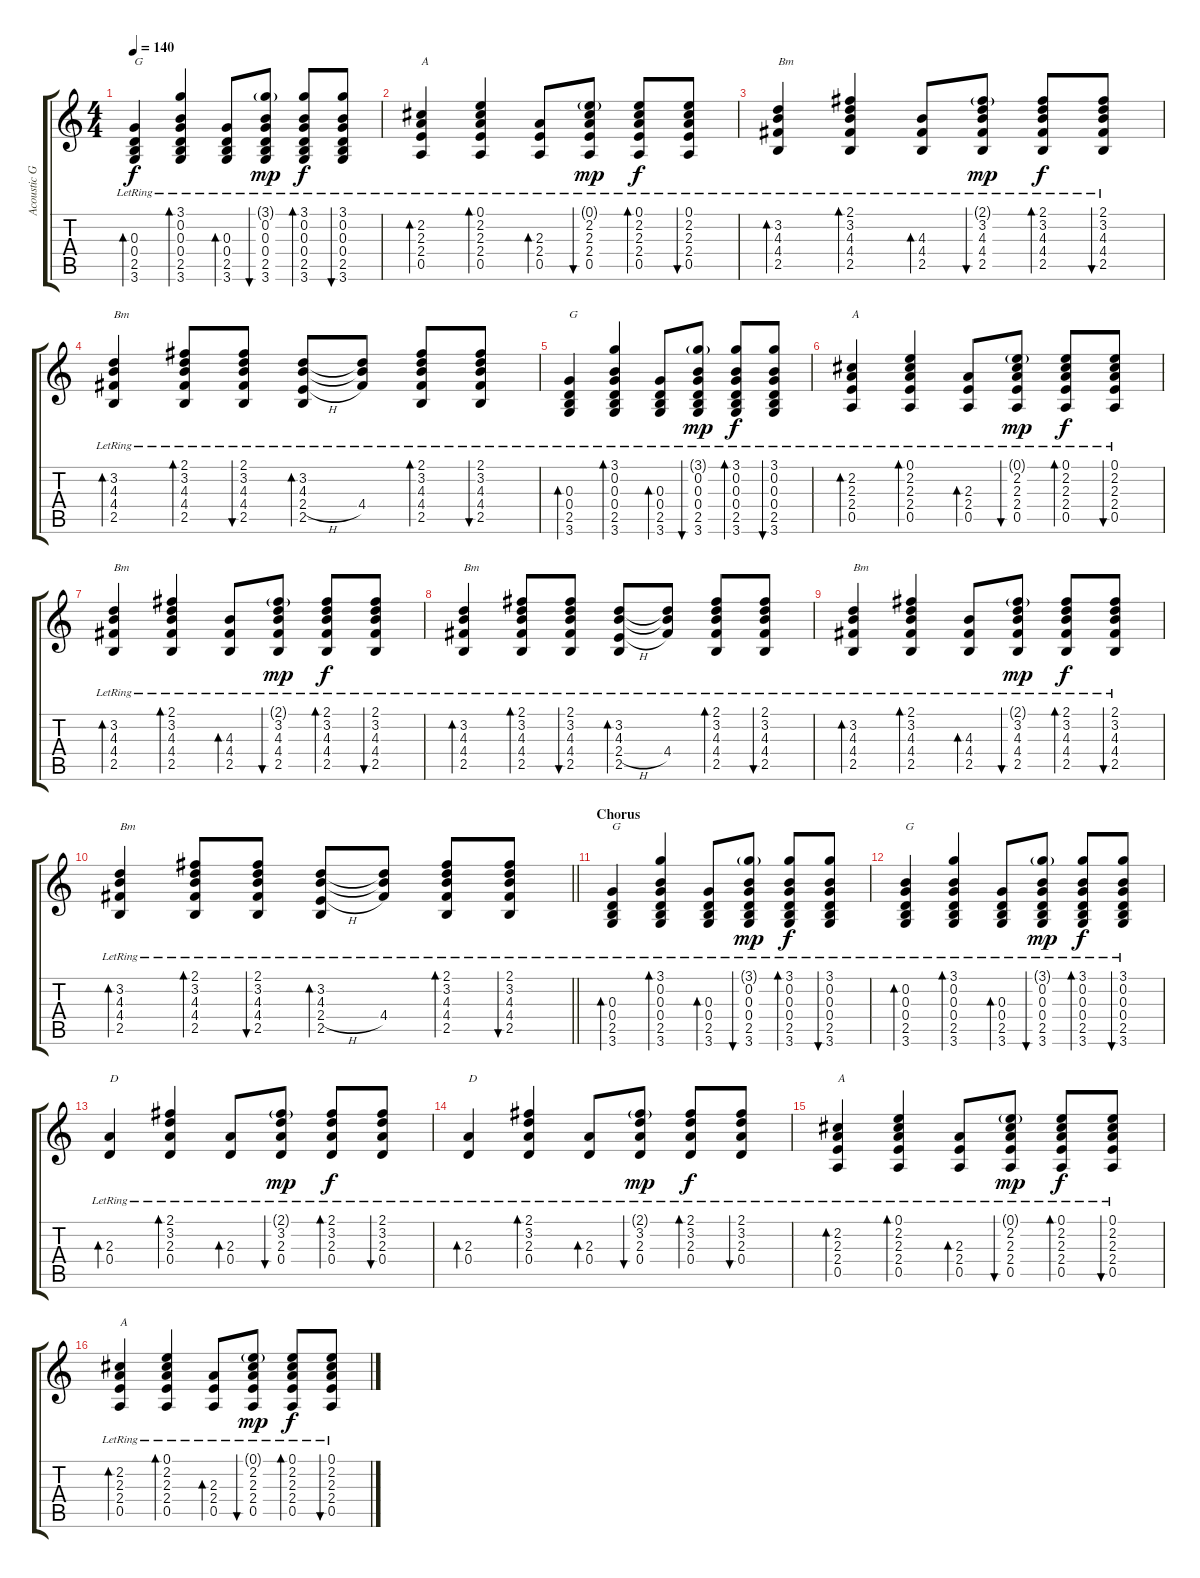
\track ("Acoustic Guitar" "Acoustic G") {instrument acousticguitarnylon}
\staff {score tabs}
\tuning (E4 B3 G3 D3 A2 E2) {hide}
\ts (4 4)
\tempo 140
\clef g2
\ks c
(0.3{lr} 0.4{lr} 2.5 3.6).4{bd 30 txt "G" dy f} (3.1{lr} 0.2{lr} 0.3{lr} 0.4{lr} 2.5 3.6).4{bd 30} (0.3{lr} 0.4{lr} 2.5 3.6).8{bd 30} (3.1{g} 0.2{lr} 0.3{lr} 0.4{lr} 2.5 3.6).8{bu 30 dy mp} (3.1{lr} 0.2{lr} 0.3{lr} 0.4{lr} 2.5 3.6).8{bd 30 dy f} (3.1{lr} 0.2{lr} 0.3{lr} 0.4{lr} 2.5 3.6).8{bu 30} |
(2.2{lr} 2.3{lr} 2.4{lr} 0.5{lr}).4{bd 30 txt "A"} (0.1{lr} 2.2{lr} 2.3{lr} 2.4{lr} 0.5{lr}).4{bd 30} (2.3{lr} 2.4{lr} 0.5{lr}).8{bd 30} (0.1{g} 2.2{lr} 2.3{lr} 2.4{lr} 0.5{lr}).8{bu 30 dy mp} (0.1{lr} 2.2{lr} 2.3{lr} 2.4{lr} 0.5{lr}).8{bd 30 dy f} (0.1{lr} 2.2{lr} 2.3{lr} 2.4{lr} 0.5{lr}).8{bu 30} |
(3.2{lr} 4.3{lr} 4.4{lr} 2.5{lr}).4{bd 30 txt "Bm"} (2.1{lr} 3.2{lr} 4.3{lr} 4.4{lr} 2.5{lr}).4{bd 30} (4.3{lr} 4.4{lr} 2.5{lr}).8{bd 30} (2.1{g} 3.2{lr} 4.3{lr} 4.4{lr} 2.5{lr}).8{bu 30 dy mp} (2.1{lr} 3.2{lr} 4.3{lr} 4.4{lr} 2.5{lr}).8{bd 30 dy f} (2.1{lr} 3.2{lr} 4.3{lr} 4.4{lr} 2.5{lr}).8{bu 30} |
(3.2 4.3 4.4{lr} 2.5{lr}).4{bd 30 txt "Bm"} (2.1 3.2{lr} 4.3{lr} 4.4{lr} 2.5{lr}).8{bd 30} (2.1 3.2{lr} 4.3{lr} 4.4{lr} 2.5{lr}).8{bu 30} (3.2 4.3{lr} 2.4{h lr} 2.5{lr}).8{bd 30} (3.2{t} 4.3{t} 4.4{lr}).8 (2.1 3.2 4.3{lr} 4.4{lr} 2.5{lr}).8{bd 30} (2.1 3.2{lr} 4.3{lr} 4.4{lr} 2.5{lr}).8{bu 30} |
(0.3{lr} 0.4{lr} 2.5 3.6).4{bd 30 txt "G"} (3.1{lr} 0.2{lr} 0.3{lr} 0.4{lr} 2.5 3.6).4{bd 30} (0.3{lr} 0.4{lr} 2.5 3.6).8{bd 30} (3.1{g} 0.2{lr} 0.3{lr} 0.4{lr} 2.5 3.6).8{bu 30 dy mp} (3.1{lr} 0.2{lr} 0.3{lr} 0.4{lr} 2.5 3.6).8{bd 30 dy f} (3.1{lr} 0.2{lr} 0.3{lr} 0.4{lr} 2.5 3.6).8{bu 30} |
(2.2{lr} 2.3{lr} 2.4{lr} 0.5{lr}).4{bd 30 txt "A"} (0.1{lr} 2.2{lr} 2.3{lr} 2.4{lr} 0.5{lr}).4{bd 30} (2.3{lr} 2.4{lr} 0.5{lr}).8{bd 30} (0.1{g} 2.2{lr} 2.3{lr} 2.4{lr} 0.5{lr}).8{bu 30 dy mp} (0.1{lr} 2.2{lr} 2.3{lr} 2.4{lr} 0.5{lr}).8{bd 30 dy f} (0.1{lr} 2.2{lr} 2.3{lr} 2.4{lr} 0.5{lr}).8{bu 30} |
(3.2{lr} 4.3{lr} 4.4{lr} 2.5{lr}).4{bd 30 txt "Bm"} (2.1{lr} 3.2{lr} 4.3{lr} 4.4{lr} 2.5{lr}).4{bd 30} (4.3{lr} 4.4{lr} 2.5{lr}).8{bd 30} (2.1{g} 3.2{lr} 4.3{lr} 4.4{lr} 2.5{lr}).8{bu 30 dy mp} (2.1{lr} 3.2{lr} 4.3{lr} 4.4{lr} 2.5{lr}).8{bd 30 dy f} (2.1{lr} 3.2{lr} 4.3{lr} 4.4{lr} 2.5{lr}).8{bu 30} |
(3.2 4.3 4.4{lr} 2.5{lr}).4{bd 30 txt "Bm"} (2.1 3.2{lr} 4.3{lr} 4.4{lr} 2.5{lr}).8{bd 30} (2.1 3.2{lr} 4.3{lr} 4.4{lr} 2.5{lr}).8{bu 30} (3.2 4.3{lr} 2.4{h lr} 2.5{lr}).8{bd 30} (3.2{t} 4.3{t} 4.4{lr}).8 (2.1 3.2 4.3{lr} 4.4{lr} 2.5{lr}).8{bd 30} (2.1 3.2{lr} 4.3{lr} 4.4{lr} 2.5{lr}).8{bu 30} |
(3.2{lr} 4.3{lr} 4.4{lr} 2.5{lr}).4{bd 30 txt "Bm"} (2.1{lr} 3.2{lr} 4.3{lr} 4.4{lr} 2.5{lr}).4{bd 30} (4.3{lr} 4.4{lr} 2.5{lr}).8{bd 30} (2.1{g} 3.2{lr} 4.3{lr} 4.4{lr} 2.5{lr}).8{bu 30 dy mp} (2.1{lr} 3.2{lr} 4.3{lr} 4.4{lr} 2.5{lr}).8{bd 30 dy f} (2.1{lr} 3.2{lr} 4.3{lr} 4.4{lr} 2.5{lr}).8{bu 30} |
\barLineRight lightlight
(3.2 4.3 4.4{lr} 2.5{lr}).4{bd 30 txt "Bm"} (2.1 3.2{lr} 4.3{lr} 4.4{lr} 2.5{lr}).8{bd 30} (2.1 3.2{lr} 4.3{lr} 4.4{lr} 2.5{lr}).8{bu 30} (3.2 4.3{lr} 2.4{h lr} 2.5{lr}).8{bd 30} (3.2{t} 4.3{t} 4.4{lr}).8 (2.1 3.2 4.3{lr} 4.4{lr} 2.5{lr}).8{bd 30} (2.1 3.2{lr} 4.3{lr} 4.4{lr} 2.5{lr}).8{bu 30} |
\section ("" "Chorus")
(0.3{lr} 0.4{lr} 2.5 3.6).4{bd 30 txt "G"} (3.1{lr} 0.2{lr} 0.3{lr} 0.4{lr} 2.5 3.6).4{bd 30} (0.3{lr} 0.4{lr} 2.5 3.6).8{bd 30} (3.1{g} 0.2{lr} 0.3{lr} 0.4{lr} 2.5 3.6).8{bu 30 dy mp} (3.1{lr} 0.2{lr} 0.3{lr} 0.4{lr} 2.5 3.6).8{bd 30 dy f} (3.1{lr} 0.2{lr} 0.3{lr} 0.4{lr} 2.5 3.6).8{bu 30} |
(0.2 0.3{lr} 0.4{lr} 2.5 3.6).4{bd 30 txt "G"} (3.1{lr} 0.2{lr} 0.3{lr} 0.4{lr} 2.5 3.6).4{bd 30} (0.3{lr} 0.4{lr} 2.5 3.6).8{bd 30} (3.1{g} 0.2{lr} 0.3{lr} 0.4{lr} 2.5 3.6).8{bu 30 dy mp} (3.1{lr} 0.2{lr} 0.3{lr} 0.4{lr} 2.5 3.6).8{bd 30 dy f} (3.1{lr} 0.2{lr} 0.3{lr} 0.4{lr} 2.5 3.6).8{bu 30} |
(2.3{lr} 0.4{lr}).4{bd 30 txt "D"} (2.1{lr} 3.2{lr} 2.3{lr} 0.4{lr}).4{bd 30} (2.3{lr} 0.4{lr}).8{bd 30} (2.1{g} 3.2{lr} 2.3{lr} 0.4{lr}).8{bu 30 dy mp} (2.1{lr} 3.2{lr} 2.3{lr} 0.4{lr}).8{bd 30 dy f} (2.1{lr} 3.2{lr} 2.3{lr} 0.4{lr}).8{bu 30} |
(2.3{lr} 0.4{lr}).4{bd 30 txt "D"} (2.1{lr} 3.2{lr} 2.3{lr} 0.4{lr}).4{bd 30} (2.3{lr} 0.4{lr}).8{bd 30} (2.1{g} 3.2{lr} 2.3{lr} 0.4{lr}).8{bu 30 dy mp} (2.1{lr} 3.2{lr} 2.3{lr} 0.4{lr}).8{bd 30 dy f} (2.1{lr} 3.2{lr} 2.3{lr} 0.4{lr}).8{bu 30} |
(2.2{lr} 2.3{lr} 2.4{lr} 0.5{lr}).4{bd 30 txt "A"} (0.1{lr} 2.2{lr} 2.3{lr} 2.4{lr} 0.5{lr}).4{bd 30} (2.3{lr} 2.4{lr} 0.5{lr}).8{bd 30} (0.1{g} 2.2{lr} 2.3{lr} 2.4{lr} 0.5{lr}).8{bu 30 dy mp} (0.1{lr} 2.2{lr} 2.3{lr} 2.4{lr} 0.5{lr}).8{bd 30 dy f} (0.1{lr} 2.2{lr} 2.3{lr} 2.4{lr} 0.5{lr}).8{bu 30} |
(2.2{lr} 2.3{lr} 2.4{lr} 0.5{lr}).4{bd 30 txt "A"} (0.1{lr} 2.2{lr} 2.3{lr} 2.4{lr} 0.5{lr}).4{bd 30} (2.3{lr} 2.4{lr} 0.5{lr}).8{bd 30} (0.1{g} 2.2{lr} 2.3{lr} 2.4{lr} 0.5{lr}).8{bu 30 dy mp} (0.1{lr} 2.2{lr} 2.3{lr} 2.4{lr} 0.5{lr}).8{bd 30 dy f} (0.1{lr} 2.2{lr} 2.3{lr} 2.4{lr} 0.5{lr}).8{bu 30}
